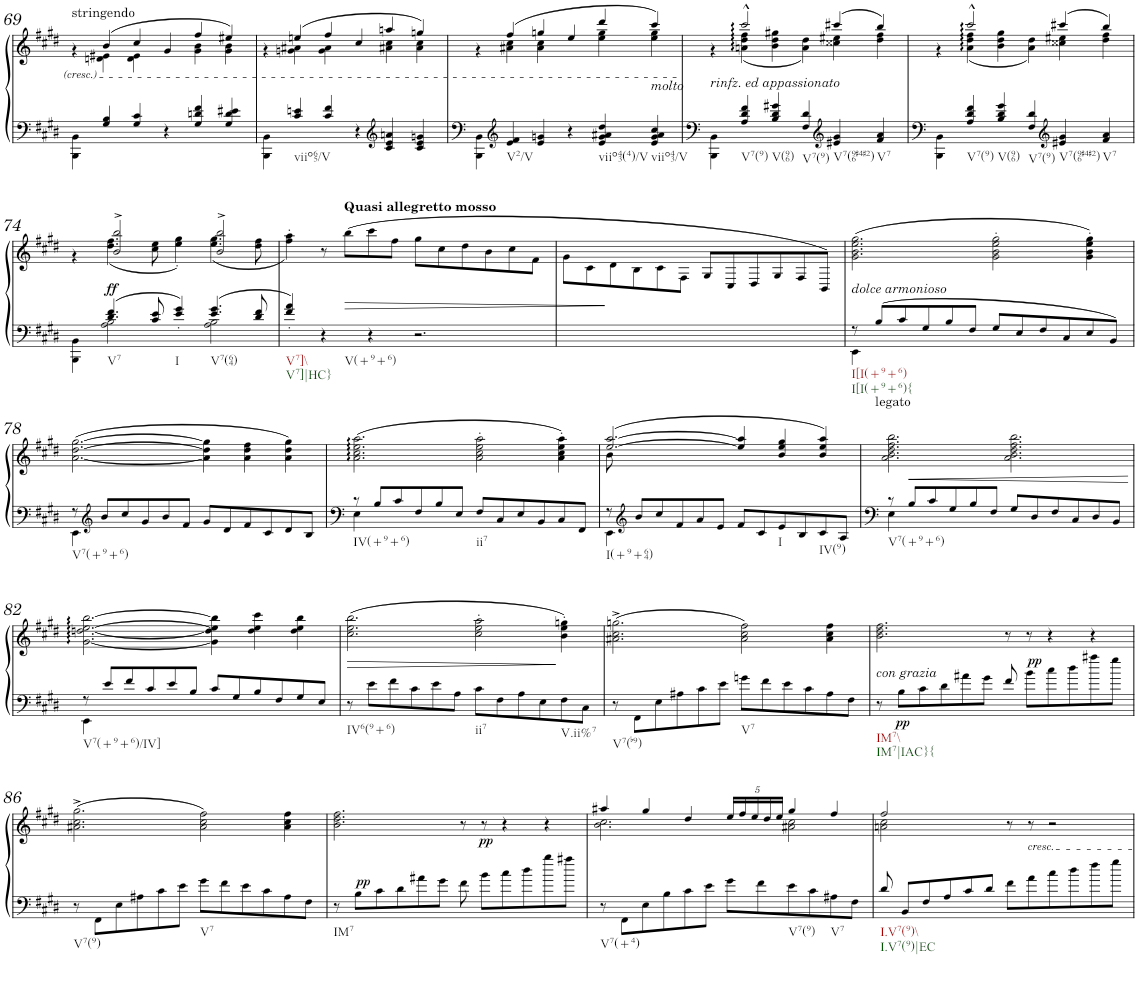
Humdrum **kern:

**kern	**kern	**dynam
*part1	*part1	*part1
*staff2	*staff1	*staff1/2
*I"Piano	*	*
*I'Pno.	*	*
!!LO:PB:g=z
*clefG2	*clefG2	*
*k[f#c#g#d#]	*k[f#c#g#d#]	*
*M6/4	*M6/4	*
=69	=69	=69
*	*^	*
!	!LO:TX:a:t=stringendo	!	!
4BBB\ 4BB\	4ryy	4r	.
4G#/ 4B/	(4b/	4dn\ 4e#X\	.
4G#/ 4c#/	4cc#/	4d\ 4e#\	.
4r	4g#/	4ryy	.
4G#/ 4dn/ 4f#/	4ff#/	4g#\ 4b\	.
4G#/ 4d/ 4e#X/	4ee#X/)	4g#\ 4b\	.
=70	=70	=70	=70
4BBB\ 4BB\	4ryy	4r	.
!LO:TX:b:t=viio65/V	!	!	!
4c#/ 4en/	(4een/	4gn\ 4a#X\	.
4c#/ 4f#/	4ff#/	4g\ 4a#\	.
4r	4cc#/	4ryy	.
*clefG2	*	*	*
4c#/ 4e/ 4an/	4aan/	4a#X\ 4cc#\	.
4c#/ 4e/ 4gn/	4ggn/)	4a#\ 4cc#\	.
=71	=71	=71	=71
4BBB\ 4BB\	4ryy	4r	.
*clefG2	*	*	*
!LO:TX:b:t=V2/V	!	!	!
4e/ 4f#/	(4ff#/	4a#X\ 4cc#\	.
4e/ 4gn/	4ggn/	4a#\ 4cc#\	.
4r	4ee/	4ryy	.
!LO:TX:b:t=viio43(4)/V	!	!	!
4e/ 4g/ 4a#X/ 4dd#/	4ddd#/	4ee\ 4gg\	.
!	!LO:TX:b:i:t=molto	!	!
!LO:TX:b:t=viio43/V	!	!	!
4e/ 4g/ 4a#/ 4cc#/	4ccc#/)	4ee\ 4gg\	.
=72	=72	=72	=72
!	!LO:TX:b:i:t=rinfz. ed appassionato	!	!
4BBB\ 4BB\	4ryy	4r	.
!LO:TX:b:t=V7(9)	!	!	!
4A/ 4d#/ 4f#/	2ccc#^^/	(4an\ 4dd#\ 4ff#\	.
!LO:TX:b:t=V(96)	!	!	!
4B/ 4d#/ 4g#X/	.	4b\ 4dd#\ 4gg#X\	.
!LO:TX:b:t=V7(9)	!	!	!
4F#/ 4d#/	4ryy	4a\ 4dd#\)	.
*clefG2	*	*	*
!LO:TX:b:t=V7(96#4#2)	!	!	!
4e#X/ 4g#/	(4ccc#X/	4cc##X\ 4ee#X\	.
!LO:TX:b:t=V7	!	!	!
4f#/ 4a/	4bb/)	4dd#\ 4ff#\	.
=73	=73	=73	=73
4BBB\ 4BB\	4ryy	4r	.
!LO:TX:b:t=V7(9)	!	!	!
4A/ 4d#/ 4f#/	2ccc#^^/	(4a\ 4dd#\ 4ff#\	.
!LO:TX:b:t=V(96)	!	!	!
4B/ 4d#/ 4g#/	.	4b\ 4dd#\ 4gg#\	.
!LO:TX:b:t=V7(9)	!	!	!
4F#/ 4d#/	4ryy	4a\ 4dd#\)	.
*clefG2	*	*	*
!LO:TX:b:t=V7(96#4#2)	!	!	!
4e#X/ 4g#/	(4ccc#X/	4cc##X\ 4ee#X\	.
!LO:TX:b:t=V7	!	!	!
4f#/ 4a/	4bb/)	4dd#\ 4ff#\	.
!!LO:LB:g=z	!!
=74	=74	=74	=74
*^	*	*	*
4BBB\ 4BB\	4ryy	4ryy	4r	.
!LO:TX:b:t=V7	!	!	!	!
!	!	!	!	!LO:DY:b
4.d#/ 4.f#/	2A\ 2B\	2b/^ 2bb/^	(4.dd#\ 4.ff#\	ff
8c#/ 8e/	.	.	8cc#\ 8ee\	.
!LO:TX:b:t=I	!	!	!	!
4e/' 4g#/'	4ryy	4ryy	4ee\' 4gg#\')	.
!LO:TX:b:t=V7(64)	!	!	!	!
4.e/ 4.g#/	2A\ 2B\	2b/^ 2bb/^	(4.ee\ 4.gg#\	.
8d#/ 8f#/	.	.	8dd#\ 8ff#\	.
=75	=75	=75	=75	=75
!LO:TX:b:t=V7]\\	!	!	!	!
!LO:TX:b:t=V7]|HC}	!	!	!	!
*	*	*v	*v	*
4f#/' 4a/'	1.ryy	4ff#\' 4aa\')	.
!LO:TX:b:t=V(+9+6)	!	!	!
4r	.	8r	.
!	!	!LO:TX:a:B:t=Quasi allegretto mosso	!
!	!	!	!LO:HP:b
.	.	(8bb\L	>
4r	.	8ccc#\	.
.	.	8ff#\J	.
2.r	.	8gg#\L	.
.	.	8cc#\	.
.	.	8dd#\	.
.	.	8b\	.
.	.	8cc#\	.
.	.	8f#\J	.
*v	*v	*	*
=76	=76	=76
1.ryy	8g#\L	.
.	8c#\	.
.	8d#\	]
.	8B\	.
.	8c#\	.
.	8F#\J	.
.	8G#/L	.
.	8C#/	.
.	8D#/	.
.	8G#/	.
.	8F#/	.
.	8BB/J)	.
=77	=77	=77
*^	*	*
!	!	!LO:TX:b:i:t=dolce armonioso	!
!LO:TX:b:t=I[I(+9+6)	!	!	!
!LO:TX:b:t=I[I(+9+6){	!	!	!
8r	4EE\	(2.g#\ 2.b\ 2.ee\ 2.gg#\	.
!LO:TX:b:t=legato	!	!	!
8B/L	.	.	.
8c#/	4ryy	.	.
8G#/	.	.	.
8B/	1ryy	.	.
8F#/J	.	.	.
8G#/L	.	2g#\' 2b\' 2ee\' 2gg#\'	.
8E/	.	.	.
8F#/	.	.	.
8C#/	.	.	.
8E/	.	4g#\' 4b\' 4ee\' 4gg#\')	.
8BB/J	.	.	.
!!LO:LB:g=z
=78	=78	=78	=78
!LO:TX:b:t=V7(+9+6)	!	!	!
8r	4EE\	([2.a\ [2.dd#\ [2.gg#\	.
*clefG2	*	*	*
8b/L	.	.	.
8cc#/	4ryy	.	.
8g#/	.	.	.
8b/	1ryy	.	.
8f#/J	.	.	.
8g#/L	.	4a\] 4dd#\] 4gg#\]	.
8d#/	.	.	.
8f#/	.	4a\ 4dd#\ 4ff#\	.
8c#/	.	.	.
8d#/	.	4a\ 4dd#\ 4gg#\)	.
8B/J	.	.	.
=79	=79	=79	=79
!LO:TX:b:t=IV(+9+6)	!	!	!
8r	4E\	(2.a\ 2.cc#\ 2.ee\ 2.aa\	.
8B/L	.	.	.
8c#/	4ryy	.	.
8F#/	.	.	.
8B/	1ryy	.	.
8E/J	.	.	.
!LO:TX:b:t=ii7	!	!	!
8F#/L	.	2a\' 2cc#\' 2ee\' 2aa\'	.
8C#/	.	.	.
8E/	.	.	.
8BB/	.	.	.
8C#/	.	4a\' 4cc#\' 4ee\' 4aa\')	.
8FF#/J	.	.	.
=80	=80	=80	=80
*	*	*^	*
!LO:TX:b:t=I(+9+64)	!	!	!	!
8r	4EE\	([2.ee/ [2.aa/	8b\	.
*clefG2	*	*	*	*
8b/L	.	.	8ryy	.
8cc#/	4ryy	.	4ryy	.
8f#/	.	.	.	.
8a/	1ryy	.	1ryy	.
8e/J	.	.	.	.
8f#/L	.	4ee/] 4aa/]	.	.
8c#/	.	.	.	.
!LO:TX:b:t=I	!	!	!	!
8e/	.	4b/ 4ee/ 4gg#/	.	.
8B/	.	.	.	.
!LO:TX:b:t=IV(9)	!	!	!	!
8c#/	.	4b/ 4ee/ 4aa/)	.	.
8A/J	.	.	.	.
*	*	*v	*v	*
=81	=81	=81	=81
!LO:TX:b:t=V7(+9+6)	!	!	!
8r	4E\	2.a\ 2.b\ 2.dd#\ 2.ff#\ 2.bb\	.
8B/L	.	.	.
8c#/	4ryy	.	.
8G#/	.	.	.
8B/	1ryy	.	.
8F#/J	.	.	.
8G#/L	.	2.a\ 2.b\ 2.dd#\ 2.ff#\ 2.bb\	.
8D#/	.	.	.
8F#/	.	.	.
8C#/	.	.	.
8D#/	.	.	.
8BB/J	.	.	.
!!LO:LB:g=z
=82	=82	=82	=82
!LO:TX:b:t=V7(+9+6)/IV]	!	!	!
8r	4EE\	[2.g#\ [2.ddn\ [2.ee\ [2.bb\	.
8e/L	.	.	.
8f#/	4ryy	.	.
8c#/	.	.	.
8e/	1ryy	.	.
8B/J	.	.	.
8c#/L	.	4g#\] 4dd\] 4ee\] 4bb\]	.
8G#/	.	.	.
8B/	.	4dd\ 4ee\ 4ccc#\	.
8F#/	.	.	.
8G#/	.	4dd\ 4ee\ 4bb\	.
8E/J	.	.	.
*v	*v	*	*
=83	=83	=83
!LO:TX:b:t=IV6(9+6)	!	!
!	!	!LO:HP:b
8r	(2.cc#\ 2.ee\ 2.bb\	>
8e\L	.	.
8f#\	.	.
8c#\	.	.
8e\	.	.
8A\J	.	.
!LO:TX:b:t=ii7	!	!
8c#\L	2cc#\' 2ee\' 2aa\'	.
8F#\	.	.
8A\	.	.
8E\	.	.
!LO:TX:b:t=V.ii%7	!	!
8F#\	4b\' 4ee\' 4ggn\')	]
8C#\J	.	.
=84	=84	=84
!LO:TX:b:t=V7(b9)	!	!
8r	(2.a#X\^ 2.cc#\^ 2.ggn\^	.
8FF#\L	.	.
8E\	.	.
8A#X\	.	.
8c#\	.	.
8e\J	.	.
!LO:TX:b:t=V7	!	!
8gn\L	2a#\ 2cc#\ 2ff#\)	.
8f#\	.	.
8e\	.	.
8c#\	.	.
8A#\	4a#\ 4cc#\ 4ff#\	.
8F#\J	.	.
=85	=85	=85
!	!LO:TX:b:i:t=con grazia	!
!LO:TX:b:t=IM7\\	!	!
!LO:TX:b:t=IM7|IAC}{	!	!
8r	2.b\ 2.dd#\ 2.ff#\	.
!	!	!LO:DY:b=2
8B\L	.	pp
8c#\	.	.
8d#\	.	.
8a#X\	.	.
8g#\J	.	.
8f#/	8r	.
!	!	!LO:DY:a=2
8b\L	8r	pp
8cc#\	4r	.
8dd#\	.	.
8aa#X\	4r	.
8gg#\J	.	.
!!LO:LB:g=z
=86	=86	=86
!LO:TX:b:t=V7(9)	!	!
8r	(2.a#X\^ 2.cc#\^ 2.gg#\^	.
8FF#\L	.	.
8E\	.	.
8A#X\	.	.
8c#\	.	.
8e\J	.	.
!LO:TX:b:t=V7	!	!
8g#\L	2a#\ 2cc#\ 2ff#\)	.
8f#\	.	.
8e\	.	.
8c#\	.	.
8A#\	4a#\ 4cc#\ 4ff#\	.
8F#\J	.	.
=87	=87	=87
!LO:TX:b:t=IM7	!	!
8r	2.b\ 2.dd#\ 2.ff#\	.
!	!	!LO:DY:a=2
8B\L	.	pp
8c#\	.	.
8d#\	.	.
8a#X\	.	.
8g#\J	.	.
8f#\	8r	.
!	!	!LO:DY:b
8b\L	8r	pp
8cc#\	4r	.
8dd#\	.	.
8bb\	4r	.
8aa#X\J	.	.
=88	=88	=88
*	*^	*
!LO:TX:b:t=V7(+4)	!	!	!
8r	4aa#X/	2.b\ 2.cc#\	.
8FF#\L	.	.	.
8E\	4gg#/	.	.
8B\	.	.	.
8c#\	4dd#/	.	.
8e\J	.	.	.
*	*Xbrackettup	*	*
8g#\L	20ee/LL	4ryy	.
.	20ff#/	.	.
.	20ee/	.	.
8f#\	.	.	.
.	20dd#/	.	.
.	20ee/JJ	.	.
!LO:TX:b:t=V7(9)	!	!	!
8e\	4gg#/	2a#X\ 2cc#\	.
8c#\	.	.	.
!LO:TX:b:t=V7	!	!	!
8A#X\	4ff#/	.	.
8F#\J	.	.	.
=89	=89	=89	=89
!LO:TX:b:t=I.V7(9)\\	!	!	!
!LO:TX:b:t=I.V7(9)|EC	!	!	!
8d#/	2ff#/	2an\ 2cc#\	.
8BB/L	.	.	.
8F#/	.	.	.
8A/	.	.	.
8c#/	4ryy	1ryy	.
8d#/J	.	.	.
8f#\L	8r	.	.
!	!LO:TX:b:i:t=cresc.	!	!
8a\	8r	.	.
8cc#\	2r	.	.
8dd#\	.	.	.
8ff#\	.	.	.
8gg#\J	.	.	.
*	*v	*v	*
=	=	=
*-	*-	*-
